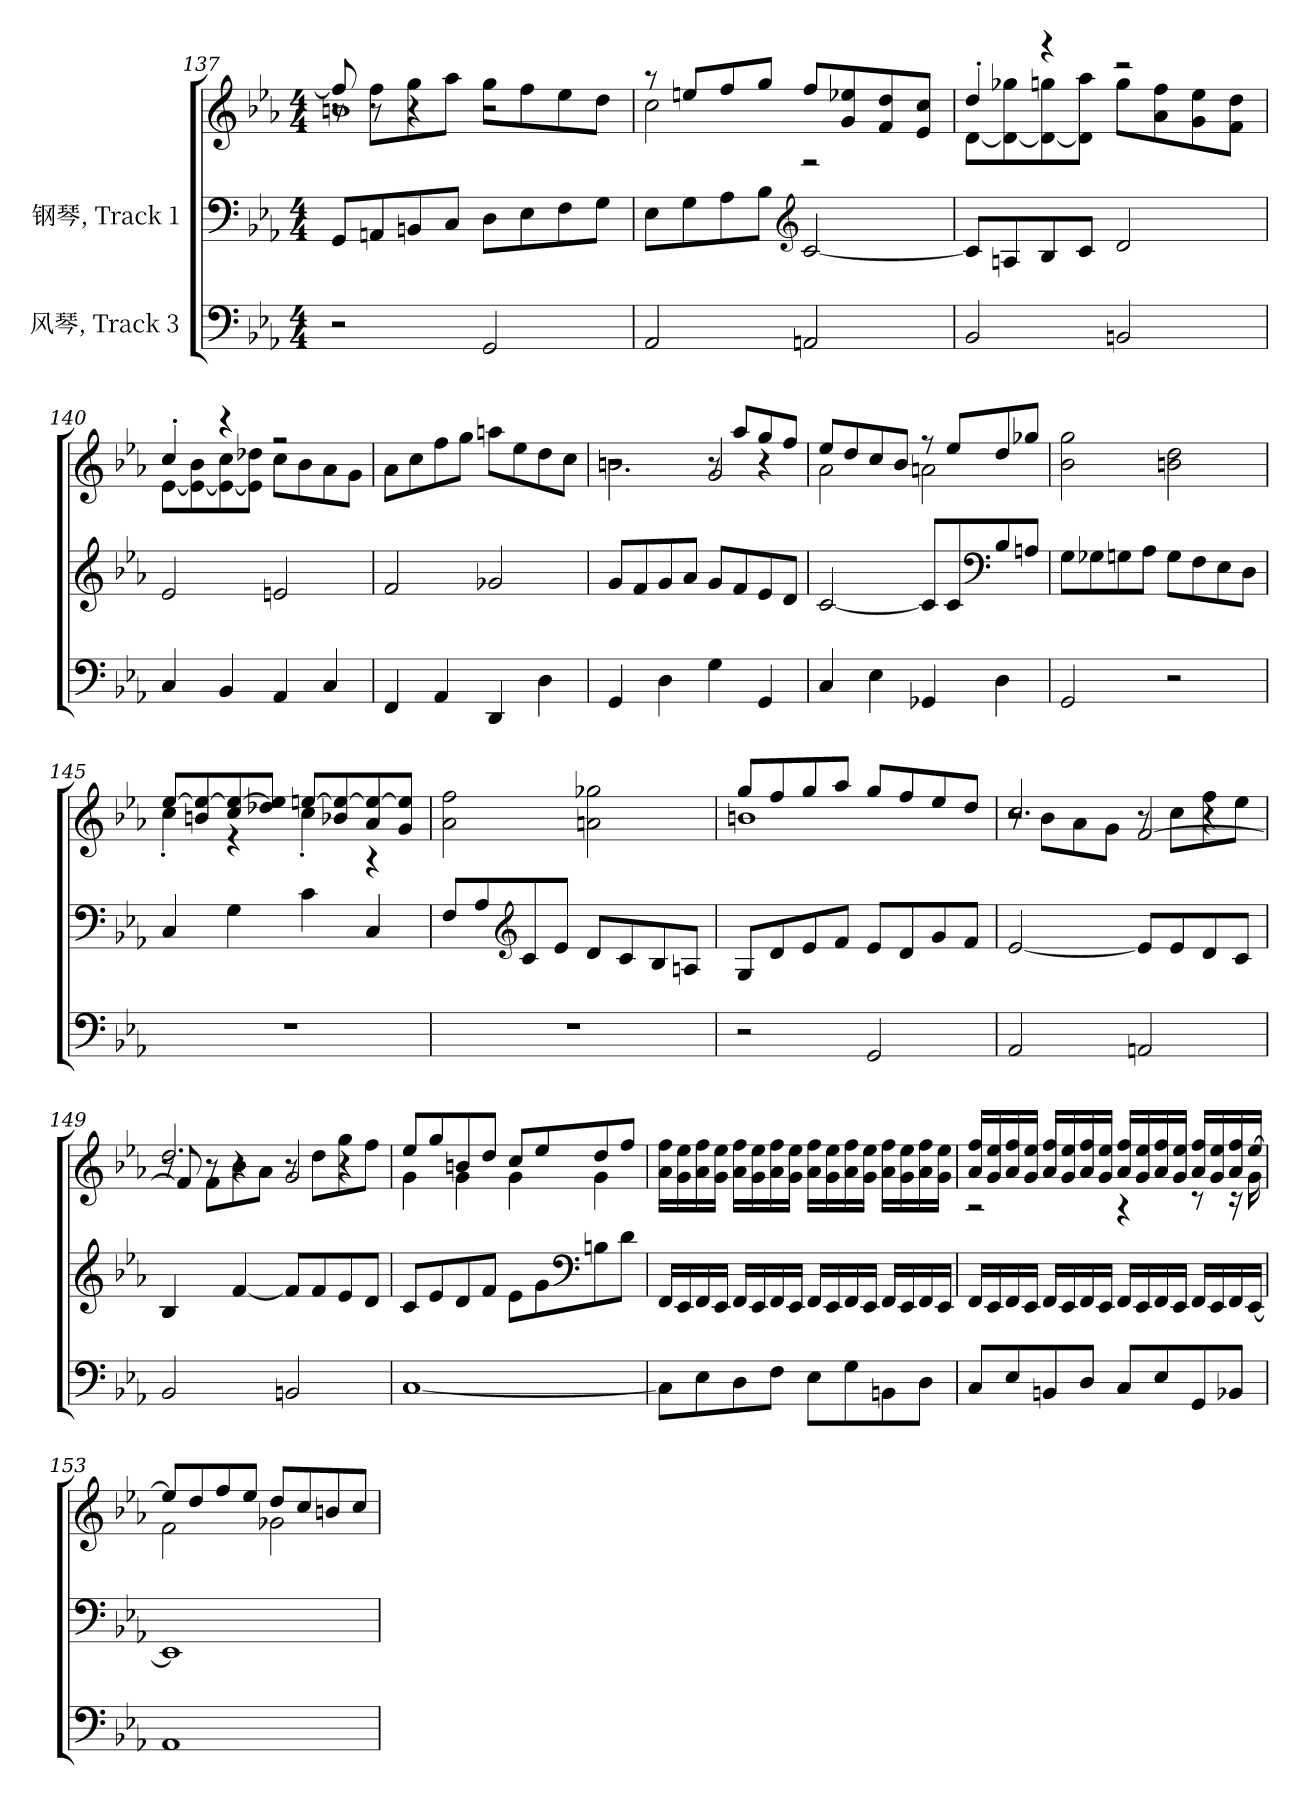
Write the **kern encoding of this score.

**kern	**kern	**kern
*part2	*part1	*part1
*staff3	*staff2	*staff1
*I"风琴, Track 3	*I"钢琴, Track 1	*
!!LO:PB:g=z
*clefF4	*clefF4	*clefG2
*k[b-e-a-]	*k[b-e-a-]	*k[b-e-a-]
*M4/4	*M4/4	*M4/4
=137	=137	=137
*	*	*^
*	*	*	*^
2r	8GG/L	8ff/]	8r	1bn
.	8AAn/	8r	8ff\L	.
.	8BBn/	4r	8gg\	.
.	8C/J	.	8aa-\J	.
2GG/	8D\L	2r	8gg\L	.
.	8E-\	.	8ff\	.
.	8F\	.	8ee-\	.
.	8G\J	.	8dd\J	.
*	*	*	*v	*v
=138	=138	=138	=138
2AA-/	8E-\L	8r	2cc\
.	8G\	8een/L	.
.	8A-\	8ff/	.
.	8B-\J	8gg/J	.
*	*clefG2	*	*
2AAn/	[2c/	8ff/L	2r
.	.	8g/ 8ee-X/	.
.	.	8f/ 8dd/	.
.	.	8e-/ 8cc/J	.
=139	=139	=139	=139
2BB-/	8c/L]	4dd'/	[8d\L
.	8An/	.	8d\_ 8gg-X\
.	8B-/	4r	8d\_ 8ggn\
.	8c/J	.	8d\] 8aa-\J
2BBn/	2d/	2r	8gg\L
.	.	.	8a-\ 8ff\
.	.	.	8g\ 8ee-\
.	.	.	8f\ 8dd\J
!!LO:LB:g=z	!!
=140	=140	=140	=140
4C/	2e-/	4cc'/	[8e-\L
.	.	.	8e-\_ 8b-\
4BB-/	.	4r	8e-\_ 8cc\
.	.	.	8e-\] 8dd-X\J
4AA-/	2en/	2r	8cc\L
.	.	.	8b-\
4C/	.	.	8a-\
.	.	.	8g\J
*	*	*v	*v
=141	=141	=141
4FF/	2f/	8a-\L
.	.	8cc\
4AA-/	.	8ff\
.	.	8gg\J
4DD/	2g-X/	8aan\L
.	.	8ee-\
4D\	.	8dd\
.	.	8cc\J
=142	=142	=142
*	*	*^
*	*	*	*^
4GG/	8g/L	2r	2.bn\	2r
.	8f/	.	.	.
4D\	8g/	.	.	.
.	8a-/J	.	.	.
4G\	8g/L	8r	.	2g/
.	8f/	8aa-/L	.	.
4GG/	8e-/	8gg/	4r	.
.	8d/J	8ff/J	.	.
*	*	*	*v	*v
=143	=143	=143	=143
4C/	[2c/	8ee-/L	2a-\
.	.	8dd/	.
4E-\	.	8cc/	.
.	.	8b-/J	.
4GG-X/	8c/L]	8r	2an\
.	8c/	8ee-/L	.
*	*clefF4	*	*
4D\	8B-/	8dd/	.
.	8An/J	8gg-X/J	.
*	*	*v	*v
!!LO:LB:g=z
=144	=144	=144
2GG/	8G\L	2b-\ 2gg\
.	8G-X\	.
.	8Gn\	.
.	8A-\J	.
2r	8G\L	2bn\ 2dd\
.	8F\	.
.	8E-\	.
.	8D\J	.
=145	=145	=145
*	*	*^
1r	4C/	[8ee-/L	4cc'\
.	.	8bn/ 8ee-/_	.
.	4G\	8cc/ 8ee-/_	4r
.	.	8dd-X/ 8ee-/]J	.
.	4c\	[8een/L	4cc'\
.	.	8b-X/ 8ee/_	.
.	4C/	8a-/ 8ee/_	4r
.	.	8g/ 8ee/]J	.
*	*	*v	*v
=146	=146	=146
1r	8F/L	2a-\ 2ff\
.	8A-/	.
*	*clefG2	*
.	8c/	.
.	8e-/J	.
.	8d/L	2an\ 2gg-X\
.	8c/	.
.	8B-/	.
.	8An/J	.
!!LO:LB:g=z
=147	=147	=147
*	*	*^
2r	8G/L	8gg/L	1bn
.	8d/	8ff/	.
.	8e-/	8gg/	.
.	8f/J	8aa-/J	.
2GG/	8e-/L	8gg/L	.
.	8d/	8ff/	.
.	8g/	8ee-/	.
.	8f/J	8dd/J	.
=148	=148	=148	=148
*	*	*	*^
2AA-/	[2e-/	2.cc/	8r	2r
.	.	.	8b-\L	.
.	.	.	8a-\	.
.	.	.	8g\J	.
2AAn/	8e-/L]	.	8r	[2f/
.	8e-/	.	8cc\L	.
.	8d/	4r	8ff\	.
.	8c/J	.	8ee-\J	.
=149	=149	=149	=149	=149
2BB-/	4B-/	2.dd/	8r	8f/]
.	.	.	8f\L	8r
.	[4f/	.	8b-\	4r
.	.	.	8a-\J	.
2BBn/	8f/L]	.	8r	2g/
.	8f/	.	8dd\L	.
.	8e-/	4r	8gg\	.
.	8d/J	.	8ff\J	.
*	*	*	*v	*v
=150	=150	=150	=150
[1C	8c/L	8ee-/L	4g\
.	8e-/	8gg/	.
.	8d/	8bn/	4g\
.	8f/J	8dd/J	.
.	8e-\L	8cc/L	4g\
.	8g\	8ee-/	.
*	*clefF4	*	*
.	8Bn\	8dd/	4g\
.	8d\J	8ff/J	.
*	*	*v	*v
!!LO:PB:g=z
=151	=151	=151
8C\L]	16FF/LL	16a-\ 16ff\LL
.	16EE-/	16g\ 16ee-\
8E-\	16FF/	16a-\ 16ff\
.	16EE-/JJ	16g\ 16ee-\JJ
8D\	16FF/LL	16a-\ 16ff\LL
.	16EE-/	16g\ 16ee-\
8F\J	16FF/	16a-\ 16ff\
.	16EE-/JJ	16g\ 16ee-\JJ
8E-\L	16FF/LL	16a-\ 16ff\LL
.	16EE-/	16g\ 16ee-\
8G\	16FF/	16a-\ 16ff\
.	16EE-/JJ	16g\ 16ee-\JJ
8BBn\	16FF/LL	16a-\ 16ff\LL
.	16EE-/	16g\ 16ee-\
8D\J	16FF/	16a-\ 16ff\
.	16EE-/JJ	16g\ 16ee-\JJ
=152	=152	=152
*	*	*^
8C/L	16FF/LL	16a-/ 16ff/LL	2r
.	16EE-/	16g/ 16ee-/	.
8E-/	16FF/	16a-/ 16ff/	.
.	16EE-/JJ	16g/ 16ee-/JJ	.
8BBn/	16FF/LL	16a-/ 16ff/LL	.
.	16EE-/	16g/ 16ee-/	.
8D/J	16FF/	16a-/ 16ff/	.
.	16EE-/JJ	16g/ 16ee-/JJ	.
8C/L	16FF/LL	16a-/ 16ff/LL	4r
.	16EE-/	16g/ 16ee-/	.
8E-/	16FF/	16a-/ 16ff/	.
.	16EE-/JJ	16g/ 16ee-/JJ	.
8GG/	16FF/LL	16a-/ 16ff/LL	8r
.	16EE-/	16g/ 16ee-/	.
8BB-X/J	16FF/	16a-/ 16ff/	16r
.	[16EE-/JJ	[16ee-/JJ	16g\
=153	=153	=153	=153
1AA-	1EE-]	8ee-/L]	2f\
.	.	8dd/	.
.	.	8ff/	.
.	.	8ee-/J	.
.	.	8dd/L	2g-X\
.	.	8cc/	.
.	.	8bn/	.
.	.	8cc/J	.
*	*	*v	*v
=	=	=
*-	*-	*-
